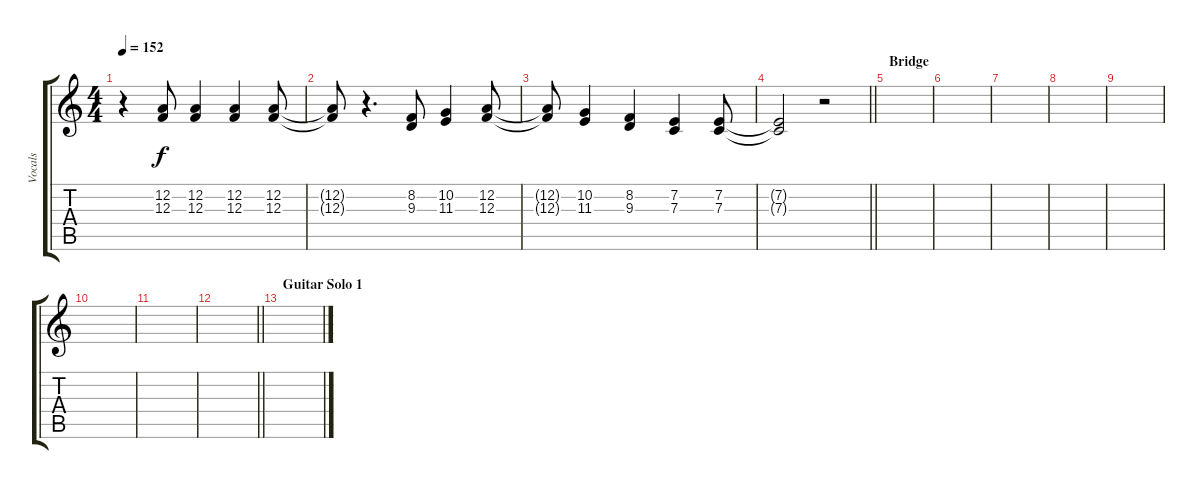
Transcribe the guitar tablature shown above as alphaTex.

\track ("Vocals" "Vocals") {instrument lead2sawtooth}
\staff {score tabs}
\tuning (D4 A3 F3 C3 G2 D2) {hide}
\ts (4 4)
\tempo 152
\clef g2
\ks c
r.4{dy f} (12.2 12.3).8 (12.2 12.3).4 (12.2 12.3).4 (12.2 12.3).8 |
(12.2{t} 12.3{t}).8 r.4{d} (8.2 9.3).8 (10.2 11.3).4 (12.2 12.3).8 |
(12.2{t} 12.3{t}).8 (10.2 11.3).4 (8.2 9.3).4 (7.2 7.3).4 (7.2 7.3).8 |
\barLineRight lightlight
(7.2{t} 7.3{t}).2 r.2 |
\section ("" "Bridge")
|
|
|
|
|
|
|
\barLineRight lightlight
|
\section ("" "Guitar Solo 1")
